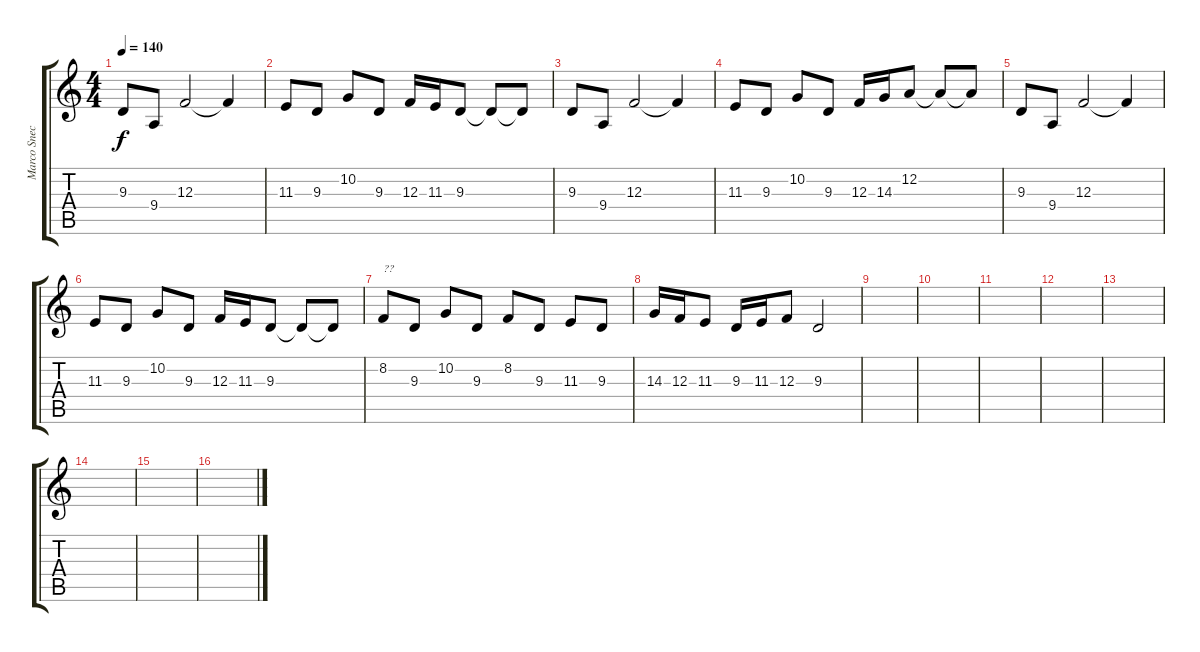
\track ("Marco Sneck" "Marco Snec") {instrument tremolostrings}
\staff {score tabs}
\tuning (D4 A3 F3 C3 G2 D2) {hide}
\ts (4 4)
\tempo 140
\clef g2
\ks c
9.3.8{dy f} 9.4.8 12.3.2 12.3{t}.4 |
11.3.8 9.3.8 10.2.8 9.3.8 12.3.16 11.3.16 9.3.8 9.3{t}.8 9.3{t}.8 |
9.3.8 9.4.8 12.3.2 12.3{t}.4 |
11.3.8 9.3.8 10.2.8 9.3.8 12.3.16 14.3.16 12.2.8 12.2{t}.8 12.2{t}.8 |
9.3.8 9.4.8 12.3.2 12.3{t}.4 |
11.3.8 9.3.8 10.2.8 9.3.8 12.3.16 11.3.16 9.3.8 9.3{t}.8 9.3{t}.8 |
8.2.8{txt "??"} 9.3.8 10.2.8 9.3.8 8.2.8 9.3.8 11.3.8 9.3.8 |
14.3.16 12.3.16 11.3.8 9.3.16 11.3.16 12.3.8 9.3.2 |
|
|
|
|
|
|
|
\section ("" "")
